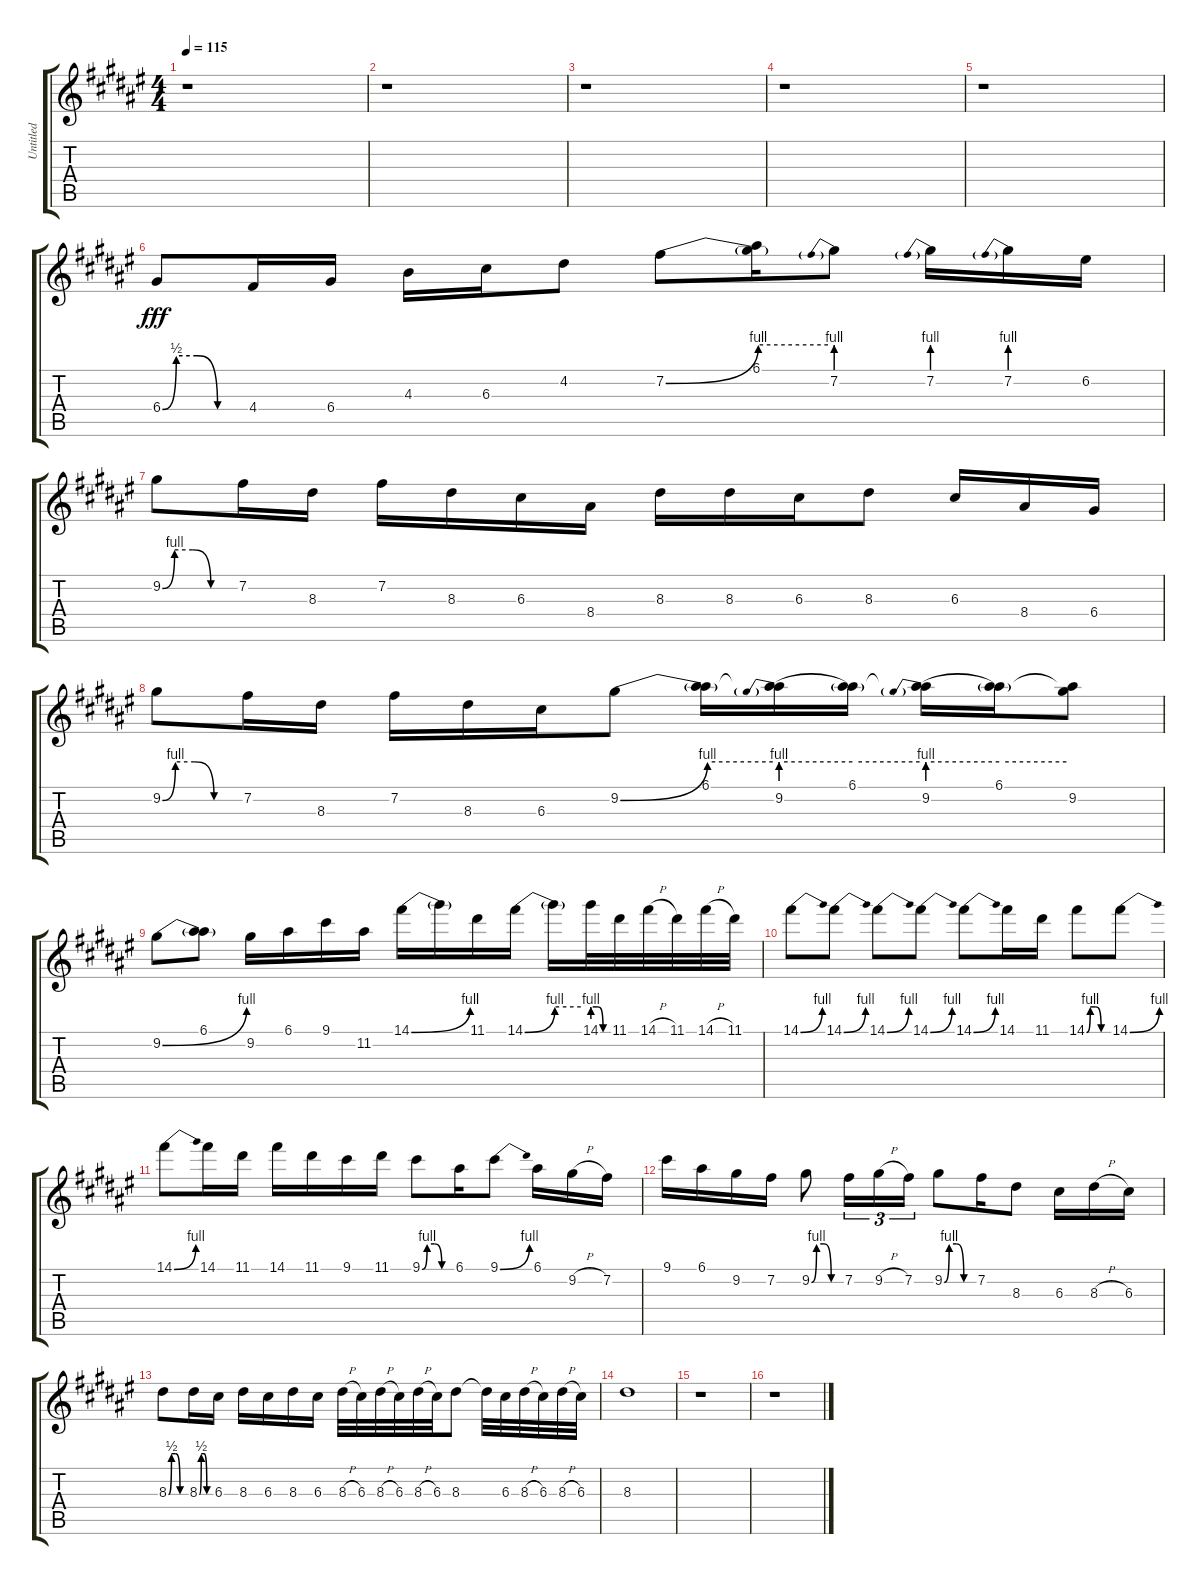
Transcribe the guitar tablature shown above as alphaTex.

\track ("Untitled" "Untitled") {instrument overdrivenguitar}
\staff {score tabs}
\tuning (E4 B3 G3 D3 A2 E2) {hide}
\ts (4 4)
\tempo 115
\clef g2
\ks d#minor
r.1{dy f} |
\ks f#
r.1 |
\ks d#minor
r.1 |
r.1 |
r.1 |
\ks f#
6.4{be (custom 0 0 10 2 25 2 40 0 60 0)}.8{dy fff} 4.4.16 6.4.16 4.3.16 6.3.16 4.2.8 7.2{be (bend 0 0 60 4)}.8 (6.1 7.2{be (hold 0 4 60 4) t}).16 7.2{be (prebend 0 4 60 4)}.8 7.2{be (prebend 0 4 60 4)}.16 7.2{be (prebend 0 4 60 4)}.16 6.2.16 |
\ks d#minor
9.2{be (custom 0 0 10 4 25 4 40 0 60 0)}.8 7.2.16 8.3.16 7.2.16 8.3.16 6.3.16 8.4.16 8.3.16 8.3.16 6.3.16 8.3.8 6.3.16 8.4.16 6.4.16 |
\ks f#
9.2{be (custom 0 0 10 4 25 4 40 0 60 0)}.8 7.2.16 8.3.16 7.2.16 8.3.16 6.3.16 9.2{be (bend 0 0 60 4)}.8 (6.1 9.2{be (hold 0 4 60 4) t}).16 (6.1{t} 9.2{be (prebend 0 4 60 4)}).16 (6.1 9.2{be (hold 0 4 60 4) t}).16 (6.1{t} 9.2{be (prebend 0 4 60 4)}).16 (6.1 9.2{be (hold 0 4 60 4) t}).16 (6.1{t} 9.2).8 |
\ks d#minor
9.2{be (bend 0 0 60 4)}.8 (6.1 9.2{t}).8 9.2.16 6.1.16 9.1.16 11.2.16 14.1{be (bend 0 0 60 4)}.16 14.1{t}.16 11.1.16 14.1{be (bend 0 0 60 4)}.16 14.1{be (hold 0 4 60 4) t}.16 14.1{be (custom 0 4 20 4 40 0 60 0)}.32 11.1.32 14.1{h}.32 11.1.32 14.1{h}.32 11.1.32 |
\ks f#
14.1{be (bend 0 0 60 4)}.8 14.1{be (bend 0 0 60 4)}.8 14.1{be (bend 0 0 60 4)}.8 14.1{be (bend 0 0 60 4)}.8 14.1{be (bend 0 0 60 4)}.8 14.1.16 11.1.16 14.1{be (custom 0 0 10 4 25 4 40 0 60 0)}.8 14.1{be (bend 0 0 60 4)}.8 |
\ks d#minor
14.1{be (bend 0 0 60 4)}.8 14.1.16 11.1.16 14.1.16 11.1.16 9.1.16 11.1.16 9.1{be (custom 0 0 10 4 25 4 40 0 60 0)}.8 6.1.16 9.1{be (bend 0 0 60 4)}.8 6.1.16 9.2{h}.16 7.2.16 |
\ks f#
9.1.16 6.1.16 9.2.16 7.2.16 9.2{be (custom 0 0 10 4 25 4 40 0 60 0)}.8 7.2.16{tu (3 2)} 9.2{h}.16{tu (3 2)} 7.2.16{tu (3 2)} 9.2{be (custom 0 0 10 4 25 4 40 0 60 0)}.8 7.2.16 8.3.8 6.3.16 8.3{h}.16 6.3.16 |
\ks d#minor
8.3{be (custom 0 0 10 2 25 2 40 0 60 0)}.8 8.3{be (custom 0 0 10 2 25 2 40 0 60 0)}.16 6.3.16 8.3.16 6.3.16 8.3.16 6.3.16 8.3{h}.32 6.3.32 8.3{h}.32 6.3.32 8.3{h}.32 6.3.32 8.3.8 8.3{t}.32 6.3.32 8.3{h}.32 6.3.32 8.3{h}.32 6.3.32 |
\ks f#
8.3.1 |
\ks d#minor
r.1 |
\ks f#
r.1
